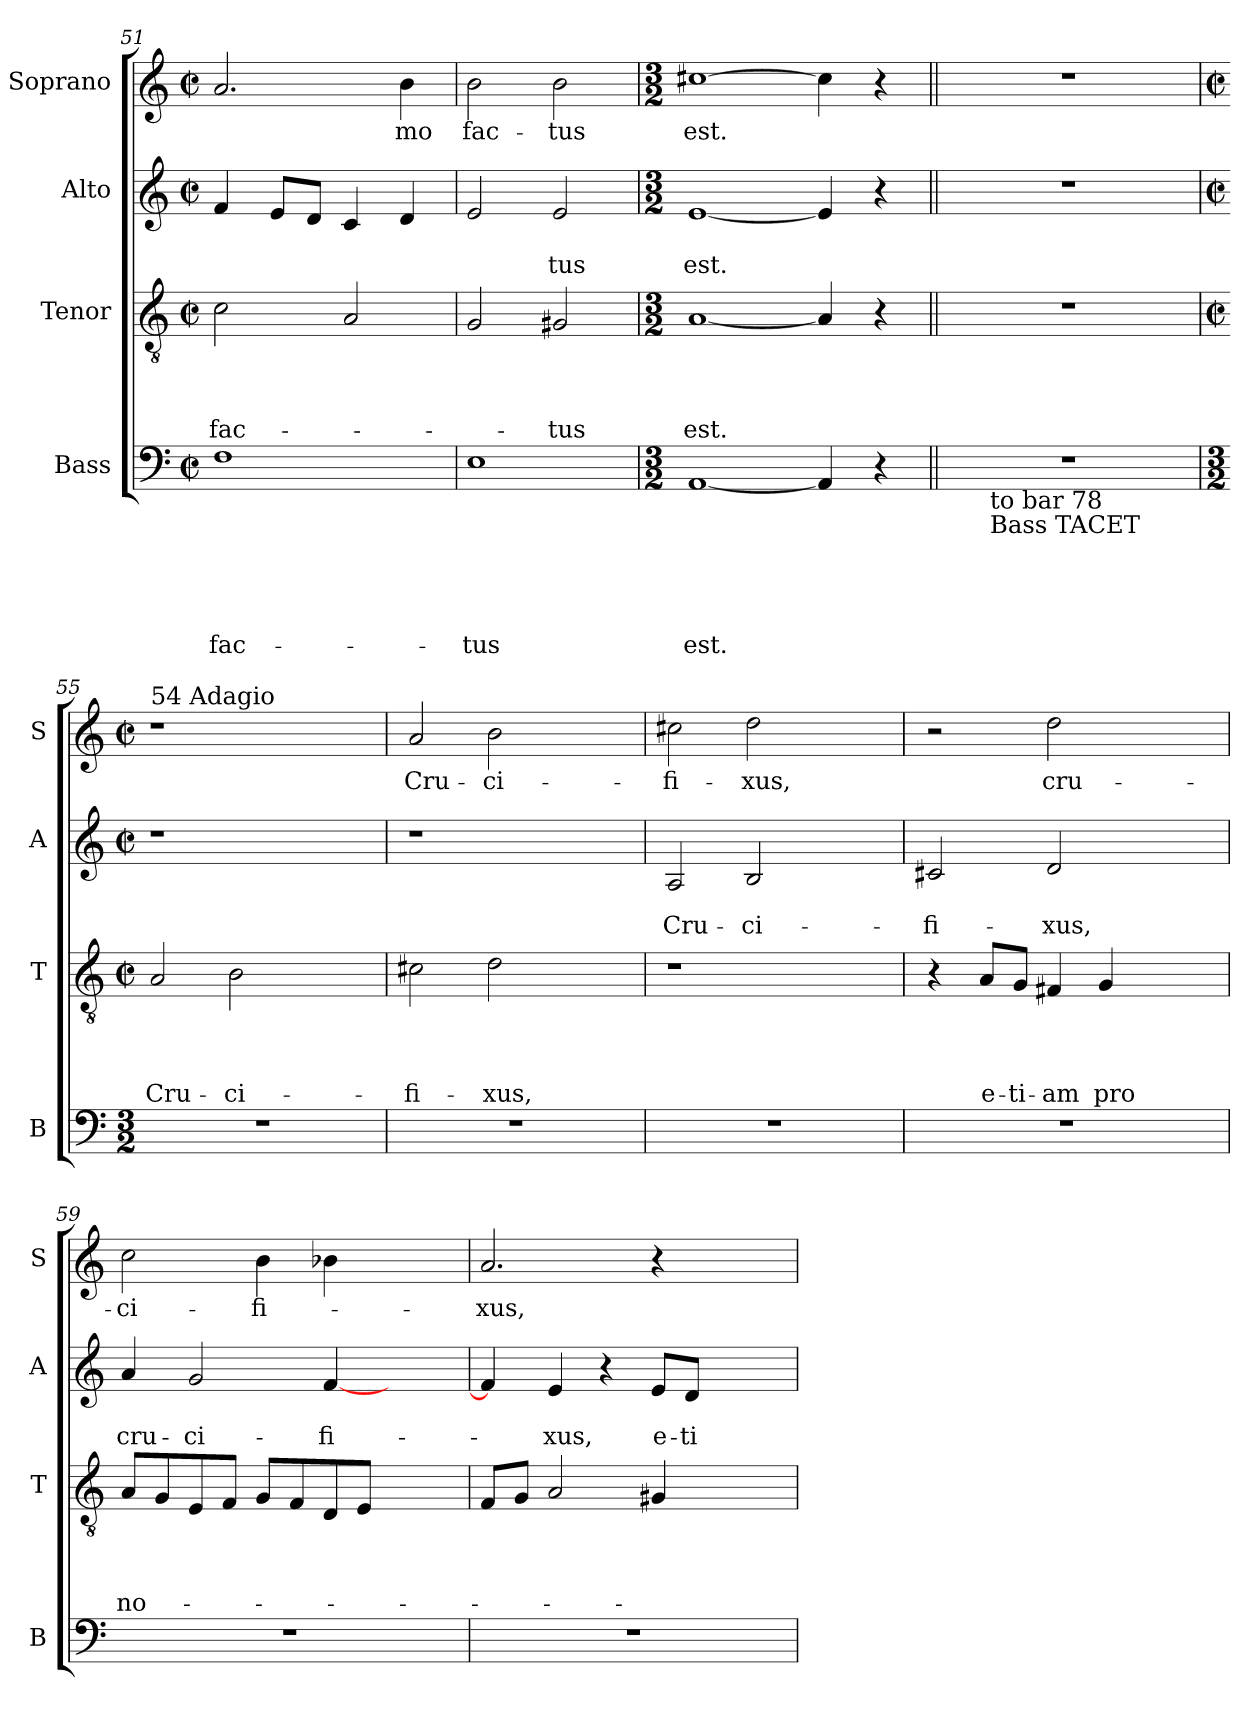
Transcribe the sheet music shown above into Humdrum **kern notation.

**kern	**text	**text	**text	**text	**text	**kern	**text	**text	**text	**text	**kern	**text	**text	**kern	**text
*part4	*part4	*part4	*part4	*part4	*part4	*part3	*part3	*part3	*part3	*part3	*part2	*part2	*part2	*part1	*part1
*staff4	*staff4	*staff4	*staff4	*staff4	*staff4	*staff3	*staff3	*staff3	*staff3	*staff3	*staff2	*staff2	*staff2	*staff1	*staff1
*I"Bass	*	*	*	*	*	*I"Tenor	*	*	*	*	*I"Alto	*	*	*I"Soprano	*
*I'B	*	*	*	*	*	*I'T	*	*	*	*	*I'A	*	*	*I'S	*
*clefF4	*	*	*	*	*	*clefGv2	*	*	*	*	*clefG2	*	*	*clefG2	*
*k[]	*	*	*	*	*	*k[]	*	*	*	*	*k[]	*	*	*k[]	*
*C:	*	*	*	*	*	*C:	*	*	*	*	*C:	*	*	*C:	*
*M2/2	*	*	*	*	*	*M2/2	*	*	*	*	*M2/2	*	*	*M2/2	*
*met(c|)	*	*	*	*	*	*met(c|)	*	*	*	*	*met(c|)	*	*	*met(c|)	*
=51	=51	=51	=51	=51	=51	=51	=51	=51	=51	=51	=51	=51	=51	=51	=51
!	!	!	!	!	!LO:LY:b	!	!	!	!	!LO:LY:b	!	!	!	!	!
1F	.	.	.	.	fac-	2c\	.	.	.	fac-	4f/	.	.	2.a/	.
.	.	.	.	.	.	.	.	.	.	.	8e/L	.	.	.	.
.	.	.	.	.	.	.	.	.	.	.	8d/J	.	.	.	.
.	.	.	.	.	.	2A/	.	.	.	.	4c/	.	.	.	.
!	!	!	!	!	!	!	!	!	!	!	!	!	!	!	!LO:LY:b
.	.	.	.	.	.	.	.	.	.	.	4d/	.	.	4b\	-mo
=52	=52	=52	=52	=52	=52	=52	=52	=52	=52	=52	=52	=52	=52	=52	=52
!	!	!	!	!	!LO:LY:b	!	!	!	!	!	!	!	!	!	!LO:LY:b
1E	.	.	.	.	-tus	2G/	.	.	.	.	2e/	.	.	2b\	fac-
!	!	!	!	!	!	!	!	!	!	!LO:LY:b	!	!	!LO:LY:b	!	!LO:LY:b
.	.	.	.	.	.	2G#X/	.	.	.	-tus	2e/	.	-tus	2b\	-tus
=53	=53	=53	=53	=53	=53	=53	=53	=53	=53	=53	=53	=53	=53	=53	=53
*M3/2	*	*	*	*	*	*M3/2	*	*	*	*	*M3/2	*	*	*M3/2	*
!	!	!	!	!	!LO:LY:b	!	!	!	!	!LO:LY:b	!	!	!LO:LY:b	!	!LO:LY:b
[<1AA	.	.	.	.	est.	[<1A	.	.	.	est.	[<1e	.	est.	[>1cc#X	est.
4AA/]	.	.	.	.	.	4A/]	.	.	.	.	4e/]	.	.	4cc#\]	.
4r	.	.	.	.	.	4r	.	.	.	.	4r	.	.	4r	.
=54||	=54||	=54||	=54||	=54||	=54||	=54||	=54||	=54||	=54||	=54||	=54||	=54||	=54||	=54||	=54||
*^	*	*	*	*	*	*	*	*	*	*	*	*	*	*	*
1.r	8.ryy	.	.	.	.	.	1.r	.	.	.	.	1.r	.	.	1.r	.
!	!LO:TX:b:t=to bar 78	!	!	!	!	!	!	!	!	!	!	!	!	!	!	!
!	!LO:TX:b:t=Bass TACET	!	!	!	!	!	!	!	!	!	!	!	!	!	!	!
.	1ryy	.	.	.	.	.	.	.	.	.	.	.	.	.	.	.
.	4ryy	.	.	.	.	.	.	.	.	.	.	.	.	.	.	.
.	16ryy	.	.	.	.	.	.	.	.	.	.	.	.	.	.	.
*v	*v	*	*	*	*	*	*	*	*	*	*	*	*	*	*	*
!!LO:LB:g=z
=55	=55	=55	=55	=55	=55	=55	=55	=55	=55	=55	=55	=55	=55	=55	=55
*M3/2	*	*	*	*	*	*M2/2	*	*	*	*	*M2/2	*	*	*M2/2	*
*	*	*	*	*	*	*met(c|)	*	*	*	*	*met(c|)	*	*	*met(c|)	*
*	*	*	*	*	*	*	*	*	*	*	*	*	*	*MM168	*
*^	*	*	*	*	*	*	*	*	*	*	*	*	*	*	*
!	!	!	!	!	!	!	!	!	!	!	!	!	!	!	!LO:TX:a:t=54 Adagio	!
!	!	!	!	!	!	!	!	!	!	!	!LO:LY:b	!	!	!	!	!
*v	*v	*	*	*	*	*	*	*	*	*	*	*	*	*	*	*
1.r	.	.	.	.	.	2A/	.	.	.	Cru-	1r	.	.	1r	.
!	!	!	!	!	!	!	!	!	!	!LO:LY:b	!	!	!	!	!
.	.	.	.	.	.	2B\	.	.	.	-ci-	.	.	.	.	.
.	.	.	.	.	.	2ryy	.	.	.	.	2ryy	.	.	2ryy	.
=56	=56	=56	=56	=56	=56	=56	=56	=56	=56	=56	=56	=56	=56	=56	=56
!	!	!	!	!	!	!	!	!	!	!LO:LY:b	!	!	!	!	!LO:LY:b
1.r	.	.	.	.	.	2c#X\	.	.	.	-fi-	1r	.	.	2a/	Cru-
!	!	!	!	!	!	!	!	!	!	!LO:LY:b	!	!	!	!	!LO:LY:b
.	.	.	.	.	.	2d\	.	.	.	-xus,	.	.	.	2b\	-ci-
.	.	.	.	.	.	2ryy	.	.	.	.	2ryy	.	.	2ryy	.
=57	=57	=57	=57	=57	=57	=57	=57	=57	=57	=57	=57	=57	=57	=57	=57
!	!	!	!	!	!	!	!	!	!	!	!	!	!LO:LY:b	!	!LO:LY:b
1.r	.	.	.	.	.	1r	.	.	.	.	2A/	.	Cru-	2cc#X\	-fi-
!	!	!	!	!	!	!	!	!	!	!	!	!	!LO:LY:b	!	!LO:LY:b
.	.	.	.	.	.	.	.	.	.	.	2B/	.	-ci-	2dd\	-xus,
.	.	.	.	.	.	2ryy	.	.	.	.	2ryy	.	.	2ryy	.
=58	=58	=58	=58	=58	=58	=58	=58	=58	=58	=58	=58	=58	=58	=58	=58
!	!	!	!	!	!	!	!	!	!	!	!	!	!LO:LY:b	!	!
1.r	.	.	.	.	.	4r	.	.	.	.	2c#X/	.	-fi-	2r	.
!	!	!	!	!	!	!	!	!	!	!LO:LY:b	!	!	!	!	!
.	.	.	.	.	.	8A/L	.	.	.	e-	.	.	.	.	.
!	!	!	!	!	!	!	!	!	!	!LO:LY:b	!	!	!	!	!
.	.	.	.	.	.	8G/J	.	.	.	-ti-	.	.	.	.	.
!	!	!	!	!	!	!	!	!	!	!LO:LY:b	!	!	!LO:LY:b	!	!LO:LY:b
.	.	.	.	.	.	4F#X/	.	.	.	-am	2d/	.	-xus,	2dd\	cru-
!	!	!	!	!	!	!	!	!	!	!LO:LY:b	!	!	!	!	!
.	.	.	.	.	.	4G/	.	.	.	pro	.	.	.	.	.
.	.	.	.	.	.	2ryy	.	.	.	.	2ryy	.	.	2ryy	.
=59	=59	=59	=59	=59	=59	=59	=59	=59	=59	=59	=59	=59	=59	=59	=59
!	!	!	!	!	!	!	!	!	!	!LO:LY:b	!	!	!LO:LY:b	!	!LO:LY:b
1.r	.	.	.	.	.	8A/L	.	.	.	no-	4a/	.	cru-	2cc\	-ci-
.	.	.	.	.	.	8G/	.	.	.	.	.	.	.	.	.
!	!	!	!	!	!	!	!	!	!	!	!	!	!LO:LY:b	!	!
.	.	.	.	.	.	8E/	.	.	.	.	2g/	.	-ci-	.	.
.	.	.	.	.	.	8F/J	.	.	.	.	.	.	.	.	.
!	!	!	!	!	!	!	!	!	!	!	!	!	!	!	!LO:LY:b
.	.	.	.	.	.	8G/L	.	.	.	.	.	.	.	4b\	-fi-
.	.	.	.	.	.	8F/	.	.	.	.	.	.	.	.	.
!	!	!	!	!	!	!	!	!	!	!	!	!	!LO:LY:b	!	!
.	.	.	.	.	.	8D/	.	.	.	.	[<4f/	.	-fi-	4b-X\	.
.	.	.	.	.	.	8E/J	.	.	.	.	.	.	.	.	.
.	.	.	.	.	.	2ryy	.	.	.	.	2ryy	.	.	2ryy	.
!!LO:LB:g=z
=60	=60	=60	=60	=60	=60	=60	=60	=60	=60	=60	=60	=60	=60	=60	=60
!	!	!	!	!	!	!	!	!	!	!	!	!	!	!	!LO:LY:b
1.r	.	.	.	.	.	8F/L	.	.	.	.	4f/]	.	.	2.a/	-xus,
.	.	.	.	.	.	8G/J	.	.	.	.	.	.	.	.	.
!	!	!	!	!	!	!	!	!	!	!	!	!	!LO:LY:b	!	!
.	.	.	.	.	.	2A/	.	.	.	.	4e/	.	-xus,	.	.
.	.	.	.	.	.	.	.	.	.	.	4r	.	.	.	.
!	!	!	!	!	!	!	!	!	!	!	!	!	!LO:LY:b	!	!
.	.	.	.	.	.	4G#X/	.	.	.	.	8e/L	.	e-	4r	.
!	!	!	!	!	!	!	!	!	!	!	!	!	!LO:LY:b	!	!
.	.	.	.	.	.	.	.	.	.	.	8d/J	.	-ti-	.	.
.	.	.	.	.	.	2ryy	.	.	.	.	2ryy	.	.	2ryy	.
=	=	=	=	=	=	=	=	=	=	=	=	=	=	=	=
*-	*-	*-	*-	*-	*-	*-	*-	*-	*-	*-	*-	*-	*-	*-	*-
